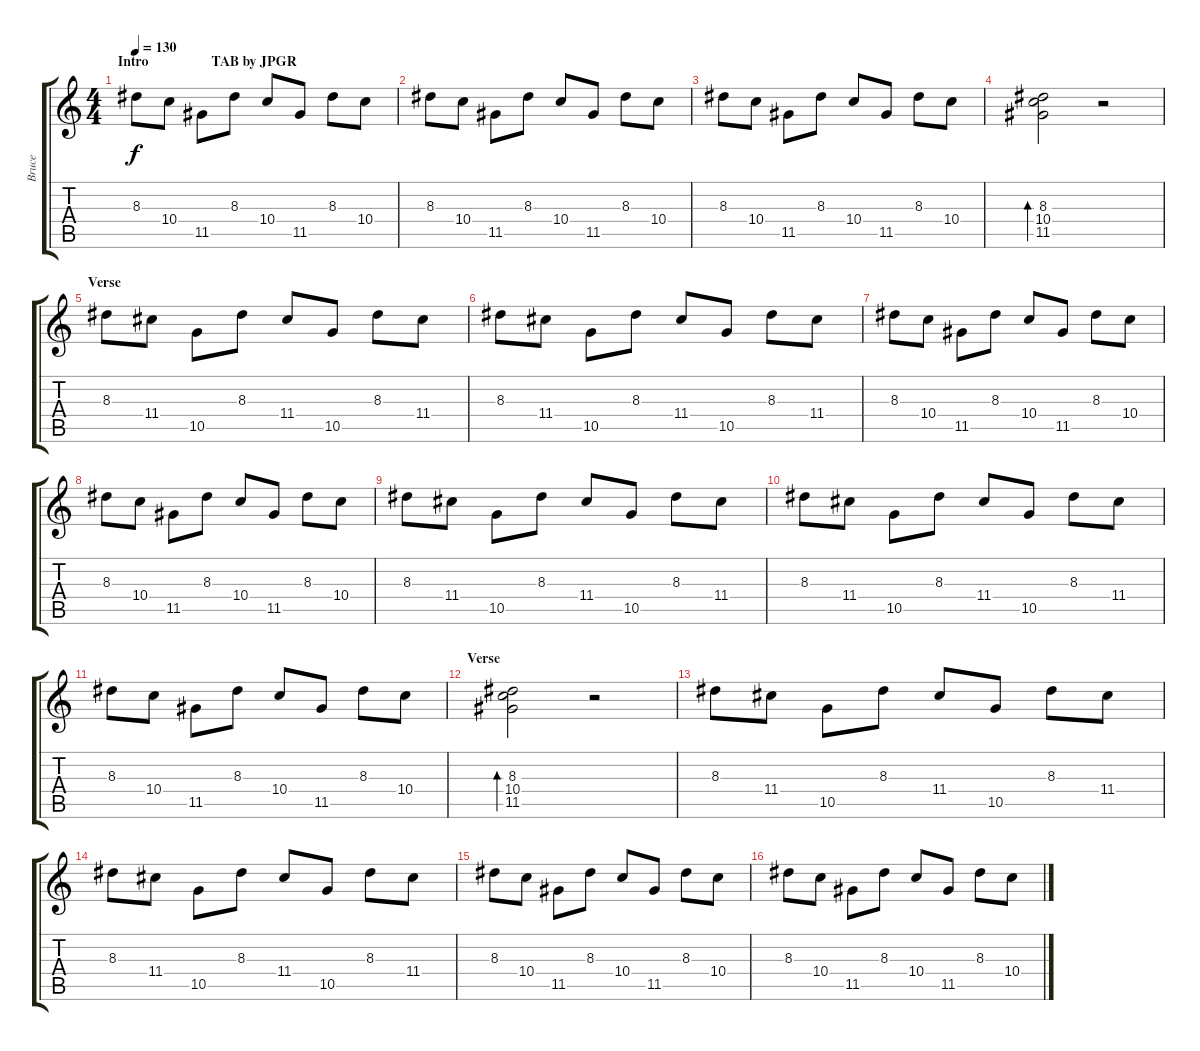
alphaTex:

\track ("Bruce" "Bruce") {instrument acousticguitarsteel}
\staff {score tabs}
\tuning (E4 B3 G3 D3 A2 E2) {hide}
\ts (4 4)
\section ("" "Intro                  TAB by JPGR")
\tempo 130
\clef g2
\ks c
8.3.8{dy f volume 14 instrument acousticguitarsteel} 10.4.8 11.5.8 8.3.8 10.4.8 11.5.8 8.3.8 10.4.8 |
8.3.8 10.4.8 11.5.8 8.3.8 10.4.8 11.5.8 8.3.8 10.4.8 |
8.3.8 10.4.8 11.5.8 8.3.8 10.4.8 11.5.8 8.3.8 10.4.8 |
(8.3 10.4 11.5).2{bd 240 volume 13} r.2 |
\section ("" "Verse")
8.3.8{volume 11} 11.4.8 10.5.8 8.3.8 11.4.8 10.5.8 8.3.8 11.4.8 |
8.3.8 11.4.8 10.5.8 8.3.8 11.4.8 10.5.8 8.3.8 11.4.8 |
8.3.8 10.4.8 11.5.8 8.3.8 10.4.8 11.5.8 8.3.8 10.4.8 |
8.3.8 10.4.8 11.5.8 8.3.8 10.4.8 11.5.8 8.3.8 10.4.8 |
8.3.8 11.4.8 10.5.8 8.3.8 11.4.8 10.5.8 8.3.8 11.4.8 |
8.3.8 11.4.8 10.5.8 8.3.8 11.4.8 10.5.8 8.3.8 11.4.8 |
8.3.8 10.4.8 11.5.8 8.3.8 10.4.8 11.5.8 8.3.8 10.4.8 |
\section ("" "Verse")
(8.3 10.4 11.5).2{bd 240} r.2 |
8.3.8 11.4.8 10.5.8 8.3.8 11.4.8 10.5.8 8.3.8 11.4.8 |
8.3.8 11.4.8 10.5.8 8.3.8 11.4.8 10.5.8 8.3.8 11.4.8 |
8.3.8 10.4.8 11.5.8 8.3.8 10.4.8 11.5.8 8.3.8 10.4.8 |
8.3.8 10.4.8 11.5.8 8.3.8 10.4.8 11.5.8 8.3.8 10.4.8
